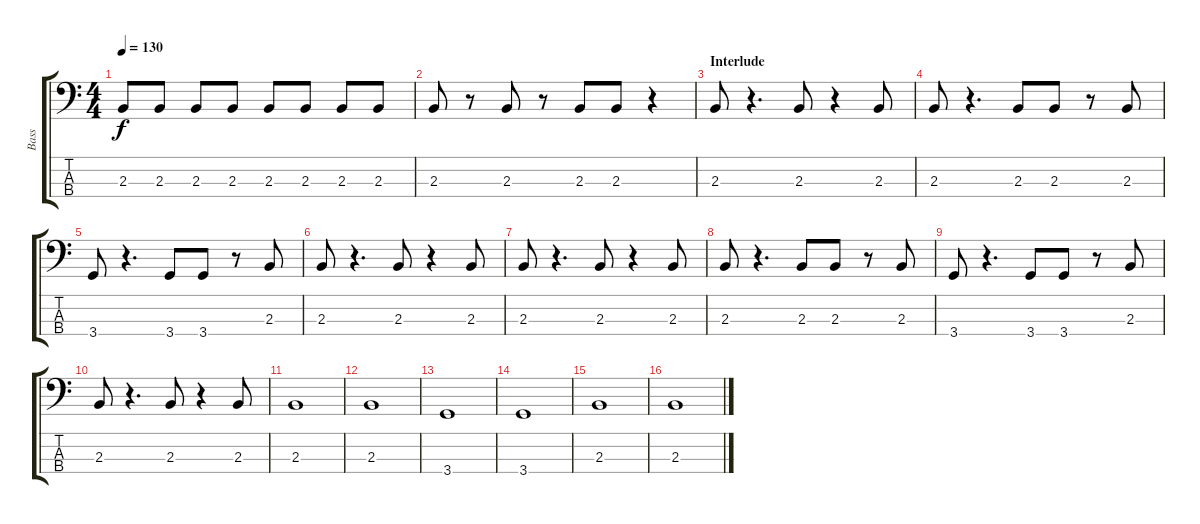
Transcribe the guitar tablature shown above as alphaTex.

\track ("Bass" "Bass") {instrument electricbasspick}
\staff {score tabs}
\tuning (G2 D2 A1 E1) {hide}
\ts (4 4)
\tempo 130
\clef f4
\ks c
2.3.8{dy f} 2.3.8 2.3.8 2.3.8 2.3.8 2.3.8 2.3.8 2.3.8 |
2.3.8 r.8 2.3.8 r.8 2.3.8 2.3.8 r.4 |
\section ("" "Interlude")
2.3.8 r.4{d} 2.3.8 r.4 2.3.8 |
2.3.8 r.4{d} 2.3.8 2.3.8 r.8 2.3.8 |
3.4.8 r.4{d} 3.4.8 3.4.8 r.8 2.3.8 |
2.3.8 r.4{d} 2.3.8 r.4 2.3.8 |
2.3.8 r.4{d} 2.3.8 r.4 2.3.8 |
2.3.8 r.4{d} 2.3.8 2.3.8 r.8 2.3.8 |
3.4.8 r.4{d} 3.4.8 3.4.8 r.8 2.3.8 |
2.3.8 r.4{d} 2.3.8 r.4 2.3.8 |
2.3.1 |
2.3.1 |
3.4.1 |
3.4.1 |
2.3.1 |
2.3.1
